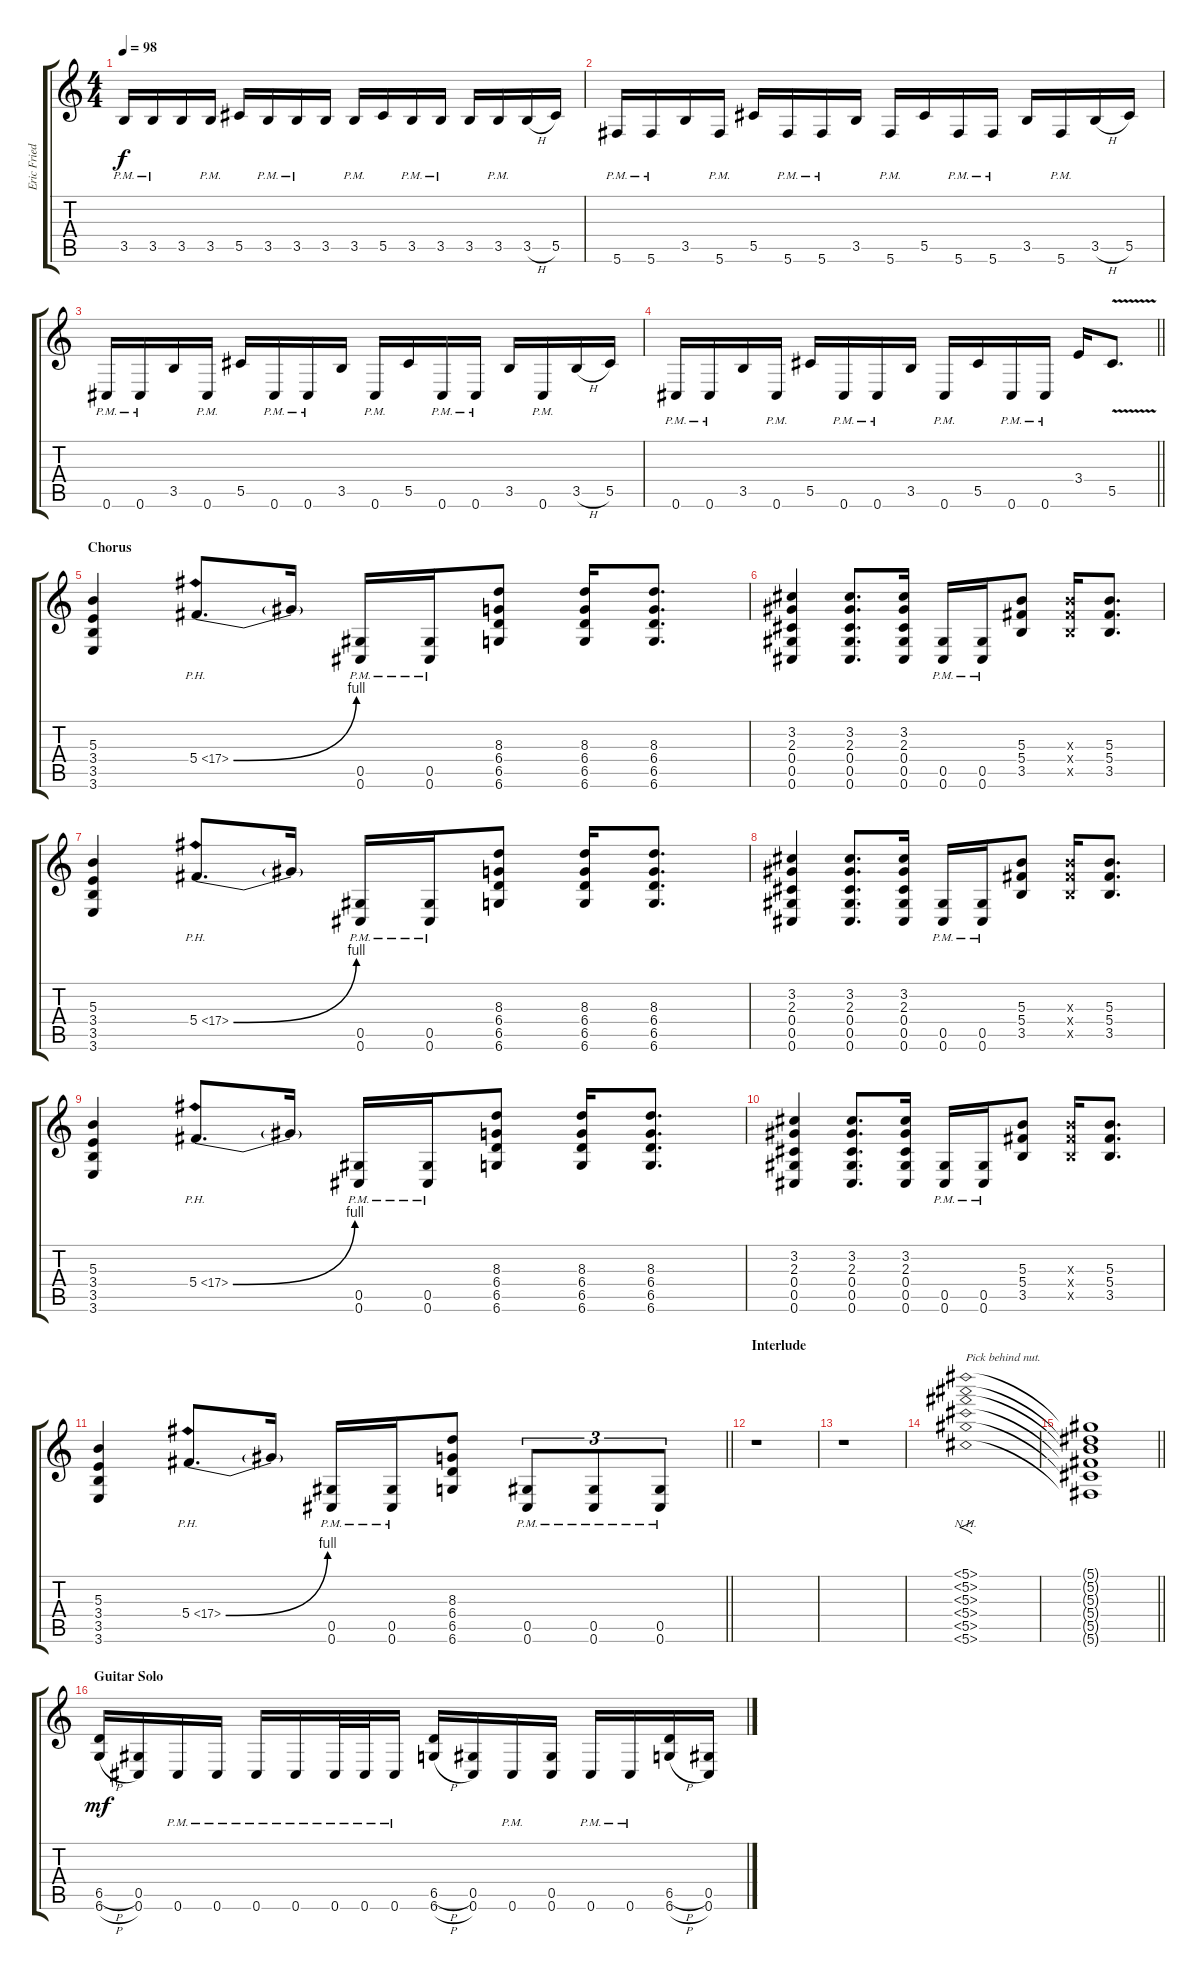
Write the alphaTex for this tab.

\track ("Eric Friedman" "Eric Fried") {instrument distortionguitar}
\staff {score tabs}
\tuning (Eb4 Bb3 Gb3 Db3 Ab2 Db2) {hide}
\ts (4 4)
\tempo 98
\clef g2
\ks c
3.5{pm}.16{dy f} 3.5{pm}.16 3.5.16 3.5{pm}.16 5.5.16 3.5{pm}.16 3.5{pm}.16 3.5.16 3.5{pm}.16 5.5.16 3.5{pm}.16 3.5{pm}.16 3.5.16 3.5{pm}.16 3.5{h}.16 5.5.16 |
5.6{pm}.16 5.6{pm}.16 3.5.16 5.6{pm}.16 5.5.16 5.6{pm}.16 5.6{pm}.16 3.5.16 5.6{pm}.16 5.5.16 5.6{pm}.16 5.6{pm}.16 3.5.16 5.6{pm}.16 3.5{h}.16 5.5.16 |
0.6{pm}.16 0.6{pm}.16 3.5.16 0.6{pm}.16 5.5.16 0.6{pm}.16 0.6{pm}.16 3.5.16 0.6{pm}.16 5.5.16 0.6{pm}.16 0.6{pm}.16 3.5.16 0.6{pm}.16 3.5{h}.16 5.5.16 |
\barLineRight lightlight
0.6{pm}.16 0.6{pm}.16 3.5.16 0.6{pm}.16 5.5.16 0.6{pm}.16 0.6{pm}.16 3.5.16 0.6{pm}.16 5.5.16 0.6{pm}.16 0.6{pm}.16 3.4.16 5.5{v}.8{d} |
\section ("" "Chorus")
(5.3 3.4 3.5 3.6).4 5.4{be (bend 0 0 60 4) ph 12}.8{d} 5.4{t}.16 (0.5{pm} 0.6{pm}).16 (0.5{pm} 0.6{pm}).16 (8.3 6.4 6.5 6.6).8 (8.3 6.4 6.5 6.6).16 (8.3 6.4 6.5 6.6).8{d} |
(3.2 2.3 0.4 0.5 0.6).4 (3.2 2.3 0.4 0.5 0.6).8{d} (3.2 2.3 0.4 0.5 0.6).16 (0.5{pm} 0.6{pm}).16 (0.5{pm} 0.6{pm}).16 (5.3 5.4 3.5).8 (5.3{x} 5.4{x} 3.5{x}).16 (5.3 5.4 3.5).8{d} |
(5.3 3.4 3.5 3.6).4 5.4{be (bend 0 0 60 4) ph 12}.8{d} 5.4{t}.16 (0.5{pm} 0.6{pm}).16 (0.5{pm} 0.6{pm}).16 (8.3 6.4 6.5 6.6).8 (8.3 6.4 6.5 6.6).16 (8.3 6.4 6.5 6.6).8{d} |
(3.2 2.3 0.4 0.5 0.6).4 (3.2 2.3 0.4 0.5 0.6).8{d} (3.2 2.3 0.4 0.5 0.6).16 (0.5{pm} 0.6{pm}).16 (0.5{pm} 0.6{pm}).16 (5.3 5.4 3.5).8 (5.3{x} 5.4{x} 3.5{x}).16 (5.3 5.4 3.5).8{d} |
(5.3 3.4 3.5 3.6).4 5.4{be (bend 0 0 60 4) ph 12}.8{d} 5.4{t}.16 (0.5{pm} 0.6{pm}).16 (0.5{pm} 0.6{pm}).16 (8.3 6.4 6.5 6.6).8 (8.3 6.4 6.5 6.6).16 (8.3 6.4 6.5 6.6).8{d} |
(3.2 2.3 0.4 0.5 0.6).4 (3.2 2.3 0.4 0.5 0.6).8{d} (3.2 2.3 0.4 0.5 0.6).16 (0.5{pm} 0.6{pm}).16 (0.5{pm} 0.6{pm}).16 (5.3 5.4 3.5).8 (5.3{x} 5.4{x} 3.5{x}).16 (5.3 5.4 3.5).8{d} |
\barLineRight lightlight
(5.3 3.4 3.5 3.6).4 5.4{be (bend 0 0 60 4) ph 12}.8{d} 5.4{t}.16 (0.5{pm} 0.6{pm}).16 (0.5{pm} 0.6{pm}).16 (8.3 6.4 6.5 6.6).8 (0.5{pm} 0.6{pm}).8{tu (3 2)} (0.5{pm} 0.6{pm}).8{tu (3 2)} (0.5{pm} 0.6{pm}).8{tu (3 2)} |
\section ("" "Interlude")
r.1 |
r.1 |
(5.1{nh} 5.2{nh} 5.3{nh} 5.4{nh} 5.5{nh} 5.6{nh}).1{f txt "Pick behind nut."} |
\barLineRight lightlight
(5.1{t} 5.2{t} 5.3{t} 5.4{t} 5.5{t} 5.6{t}).1 |
\section ("" "Guitar Solo")
(6.5{h} 6.6{h}).16{dy mf} (0.5 0.6).16 0.6{pm}.16 0.6{pm}.16 0.6{pm}.16 0.6{pm}.16 0.6{pm}.32 0.6{pm}.32 0.6{pm}.16 (6.5{h} 6.6{h}).16 (0.5 0.6).16 0.6{pm}.16 (0.5 0.6).16 0.6{pm}.16 0.6{pm}.16 (6.5{h} 6.6{h}).16 (0.5 0.6).16
